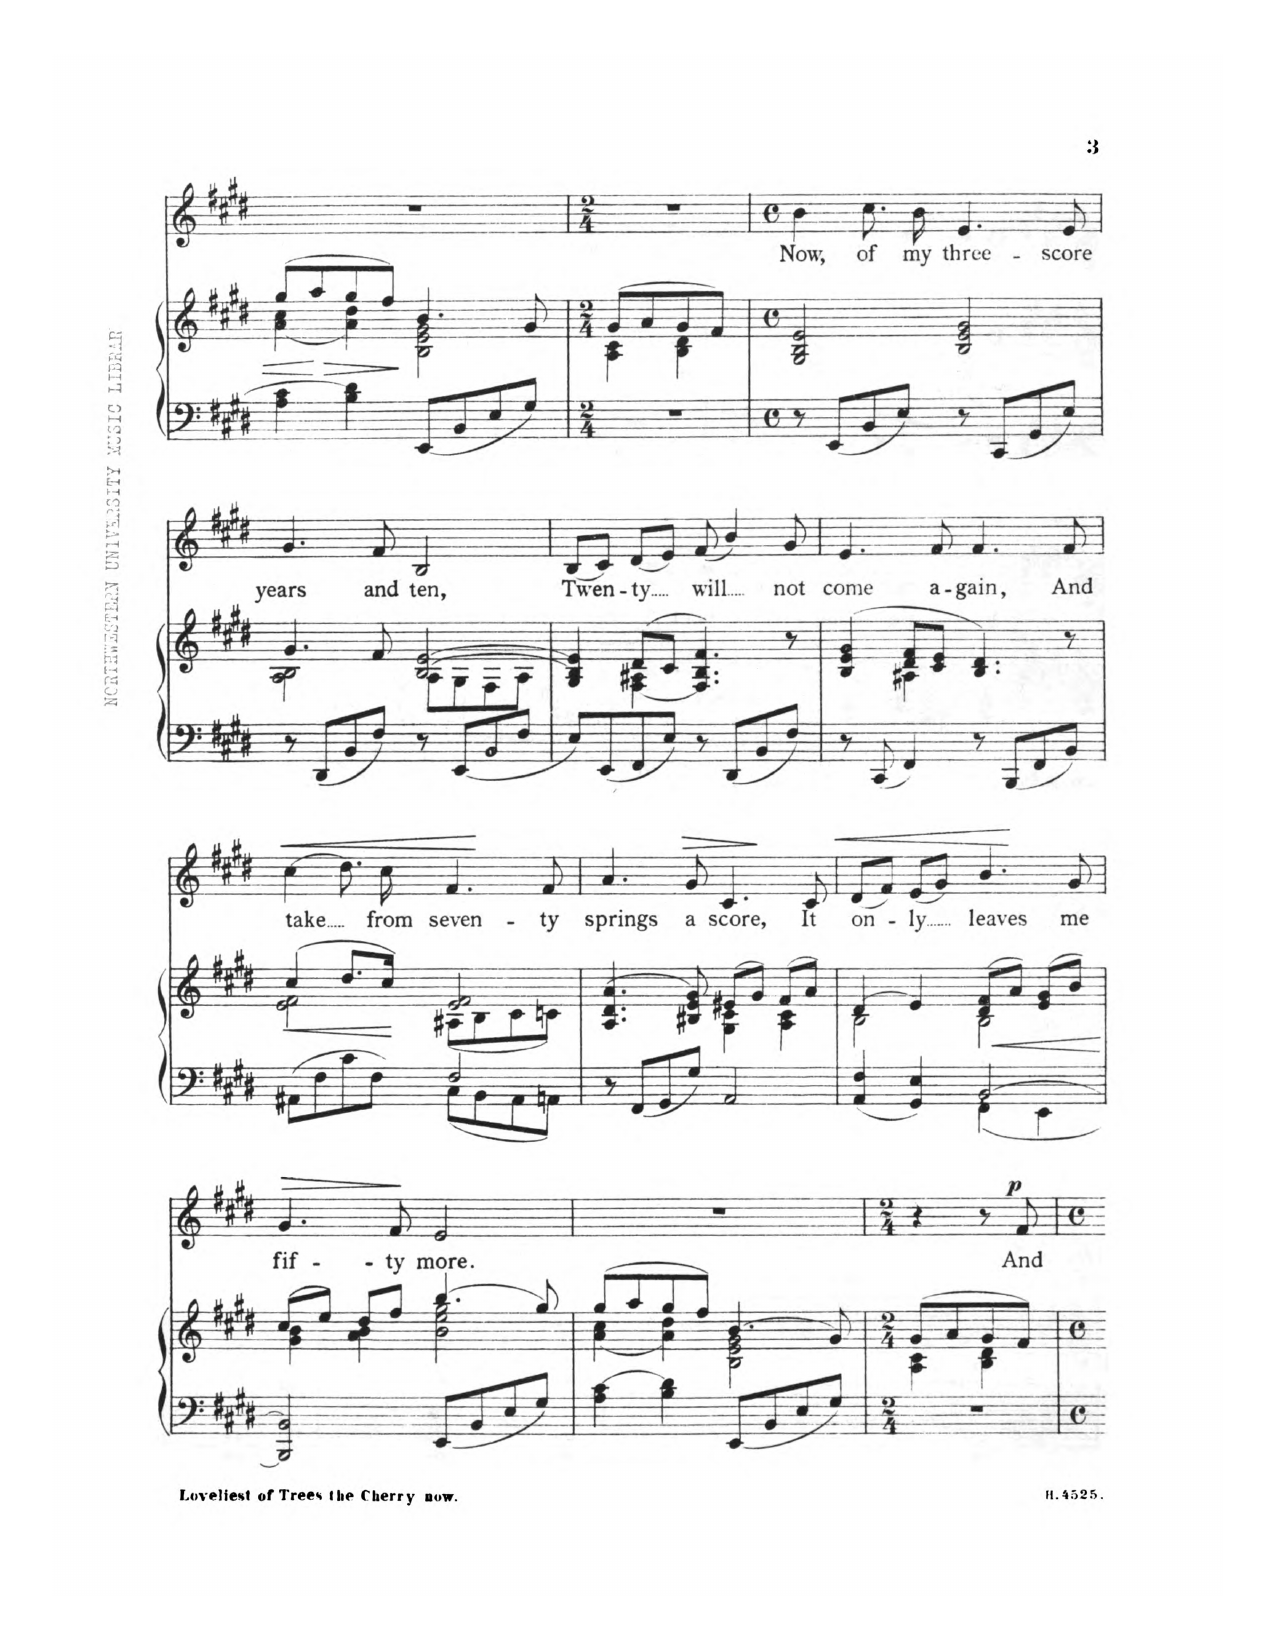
**kern	**kern	**dynam	**kern	**text	**dynam
*part2	*part2	*part2	*part1	*part1	*part1
*staff3	*staff2	*staff2/3	*staff1	*staff1	*staff1
*I"Piano	*	*	*I"Voice	*	*
*I'Pno	*	*	*	*	*
*clefF4	*clefG2	*	*clefG2	*	*
*k[f#c#g#d#]	*k[f#c#g#d#]	*	*k[f#c#g#d#]	*	*
*M4/4	*M4/4	*	*M4/4	*	*
*met(c)	*met(c)	*	*met(c)	*	*
=10	=10	=10	=10	=10	=10
*	*^	*	*	*	*
4A\ 4c#\	(8gg#/L	[4a\ 4cc#\	.	1r	.	.
!	!	!	!LO:HP:b	!	!	!
.	8aa/	.	>	.	.	.
4B\ 4d#\	8gg#/	4a\] 4dd#\	.	.	.	.
.	8ff#/J)	.	.	.	.	.
8EE/L	4.b/	2B\ 2e\ 2g#\	]	.	.	.
8BB/	.	.	.	.	.	.
8E/	.	.	.	.	.	.
8G#/J	8g#/	.	.	.	.	.
=11	=11	=11	=11	=11	=11	=11
*M2/4	*M2/4	*	*	*M2/4	*	*
2r	(8g#/L	4A\ 4c#\	.	2r	.	.
.	8a/	.	.	.	.	.
.	8g#/	4B\ 4d#\	.	.	.	.
.	8f#/J)	.	.	.	.	.
*	*v	*v	*	*	*	*
=12	=12	=12	=12	=12	=12
*M4/4	*M4/4	*	*M4/4	*	*
*met(c)	*met(c)	*	*met(c)	*	*
8r	2G#/ 2B/ 2e/	.	4b\	Now,	.
8EE/L	.	.	.	.	.
8BB/	.	.	8.cc#\	of	.
8E/J	.	.	.	.	.
.	.	.	16b\	my	.
8r	2B/ 2e/ 2g#/	.	4.e/	three-	.
8CC#/L	.	.	.	.	.
8GG#/	.	.	.	.	.
8E/J	.	.	8e/	-score	.
=13	=13	=13	=13	=13	=13
*	*^	*	*	*	*
8r	4.g#/	2A\ 2B\	.	4.g#/	years	.
8DD#/L	.	.	.	.	.	.
8BB/	.	.	.	.	.	.
8F#/J	8f#/	.	.	8f#/	and	.
8r	[2B/ [2e/	8A\L	.	2B/	ten,	.
8EE/L	.	8G#\	.	.	.	.
8BB/	.	8F#\	.	.	.	.
8F#/J	.	8A\J	.	.	.	.
=14	=14	=14	=14	=14	=14	=14
8E/L	4G#/ 4B/] 4e/]	4ryy	.	(8B/L	Twen-	.
8EE/	.	.	.	8c#/J)	.	.
8FF#/	(8d#/L	[4F#\ 4A#X\	.	(8d#/L	-ty	.
8E/J	8c#/J	.	.	8e/J)	.	.
8r	4.F#/] 4.B/ 4.f#/)	2ryy	.	(8f#/	will	.
8DD#/L	.	.	.	4b/)	.	.
8BB/	.	.	.	.	.	.
8F#/J	8r	.	.	8g#/	not	.
=15	=15	=15	=15	=15	=15	=15
8r	(>4B/ 4e/ 4g#/	4ryy	.	4.e/	come	.
8CC#/	.	.	.	.	.	.
4FF#/	8d#/ 8f#/L	4A#X\	.	.	.	.
.	8c#/ 8e/J	.	.	8f#/	a-	.
8r	4.B/ 4.d#/)	2ryy	.	4.f#/	-gain,	.
8BBB/L	.	.	.	.	.	.
8FF#/	.	.	.	.	.	.
8BB/J	8r	.	.	8f#/	And	.
=16	=16	=16	=16	=16	=16	=16
*^	*	*	*	*	*	*
!	!	!	!	!LO:HP:b	!	!	!LO:HP:b
8AA#X\L	2ryy	(4cc#/	2e\ 2f#\	<	(4cc#\	take	<
8F#\	.	.	.	.	.	.	.
8c#\	.	8.dd#/L	.	.	8.dd#\)	.	.
8F#\J	.	.	.	.	.	.	.
.	.	16cc#/Jk)	.	.	16cc#\	from	.
2F#/	8C#\L	2e/ 2f#/	(8A#X\L	[	4.f#/	seven-	.
.	8BB\	.	8B\	.	.	.	.
.	8AA#\	.	8c#\	.	.	.	.
.	8AAn\J	.	8cn\J)	.	8f#/	-ty	[
*v	*v	*	*	*	*	*	*
=17	=17	=17	=17	=17	=17	=17
8r	(>4.A/ 4.d#/ 4.a/	2ryy	.	4.a/	springs	.
8FF#/L	.	.	.	.	.	.
8GG#/	.	.	.	.	.	.
!	!	!	!	!	!	!LO:HP:b
8G#/J	8B#X/ 8e/ 8g#/)	.	.	8g#/	a	>
2AA/	(8e#X/L	4G#\ 4c#\	.	4.c#/	score,	.
.	8g#/J)	.	.	.	.	.
.	(8f#/L	4A\ 4c#\	.	.	.	.
.	8a/J)	.	.	8c#/	It	]
=18	=18	=18	=18	=18	=18	=18
*^	*	*	*	*	*	*
!	!	!	!	!	!	!	!LO:HP:b
4AA/ 4F#/	2ryy	(4d#/	2B\	.	(8d#/L	on-	<
.	.	.	.	.	8f#/J)	.	.
4GG#/ 4E/	.	4e/)	.	.	(8e/L	-ly	.
.	.	.	.	.	8g#/J)	.	.
!	!	!	!	!LO:HP:b	!	!	!
[2BB/	4FF#\	(8d#/ 8f#/L	2B\	<	4.b\	leaves	.
.	.	8a/J)	.	.	.	.	.
.	4EE\	(8e/ 8g#/L	.	.	.	.	.
.	.	8b/J)	.	.	8g#/	me	[
*v	*v	*	*	*	*	*	*
*	*v	*v	*	*	*	*
.	.	[	.	.	.
=19	=19	=19	=19	=19	=19
*^	*^	*	*	*	*
!	!	!	!	!	!	!	!LO:HP:b
2BB/]	2BBB/	(8cc#/L	4g#\ 4b\	.	4.g#/	fif-	>
.	.	8ee/J)	.	.	.	.	.
.	.	(8dd#/L	4a\ 4b\	.	.	.	.
.	.	8ff#/J)	.	.	8f#/	-ty	.
8EE/L	2ryy	(4.bb/	2b\ 2ee\ 2gg#\	.	2e/	more.	]
8BB/	.	.	.	.	.	.	.
8E/	.	.	.	.	.	.	.
8G#/J	.	8gg#/)	.	.	.	.	.
*v	*v	*	*	*	*	*	*
=20	=20	=20	=20	=20	=20	=20
4A\ 4c#\	(8gg#/L	[4a\ 4cc#\	.	1r	.	.
.	8aa/	.	.	.	.	.
4B\ 4d#\	8gg#/	4a\] 4dd#\	.	.	.	.
.	8ff#/J)	.	.	.	.	.
8EE/L	(4.b/	2B\ 2e\ 2g#\	.	.	.	.
8BB/	.	.	.	.	.	.
8E/	.	.	.	.	.	.
8G#/J	8g#/)	.	.	.	.	.
=21	=21	=21	=21	=21	=21	=21
*M2/4	*M2/4	*	*	*M2/4	*	*
2r	(8g#/L	4A\ 4c#\	.	4r	.	.
.	8a/	.	.	.	.	.
.	8g#/	4B\ 4d#\	.	8r	.	.
!	!	!	!	!	!	!LO:DY:a
.	8f#/J)	.	.	8f#/	And	p
*	*v	*v	*	*	*	*
=	=	=	=	=	=
*-	*-	*-	*-	*-	*-
